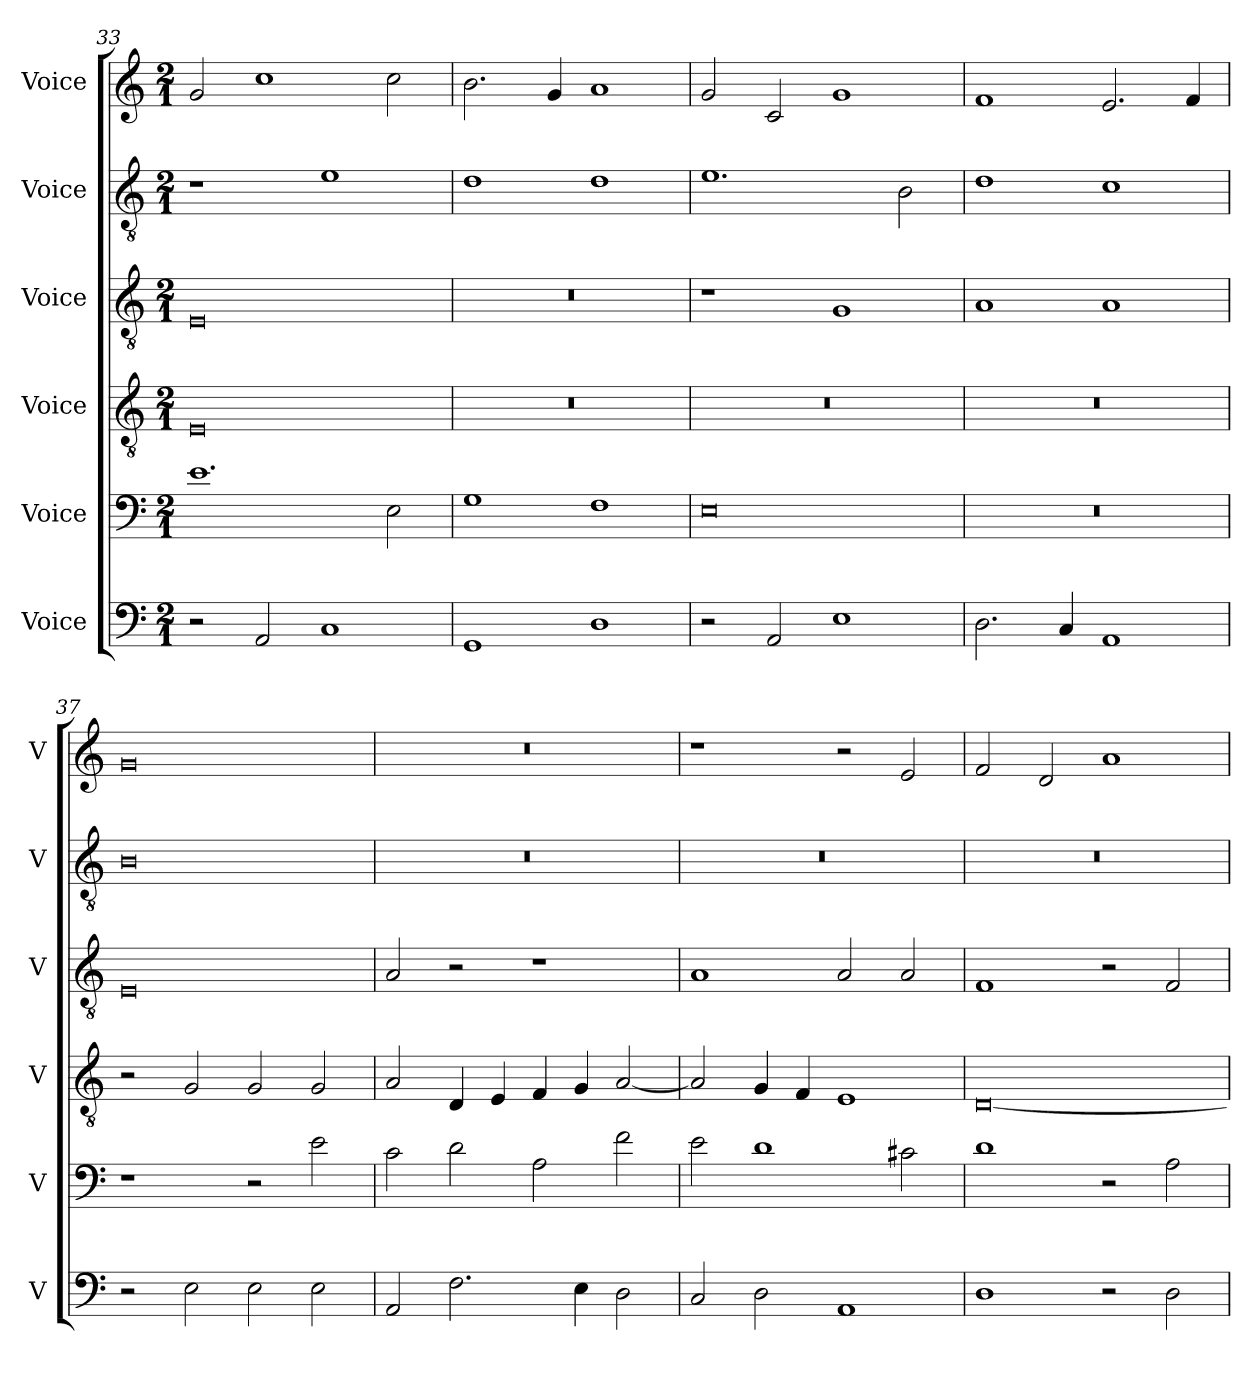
**kern	**kern	**kern	**kern	**kern	**kern
*part6	*part5	*part4	*part3	*part2	*part1
*staff6	*staff5	*staff4	*staff3	*staff2	*staff1
*I"Voice	*I"Voice	*I"Voice	*I"Voice	*I"Voice	*I"Voice
*I'V	*I'V	*I'V	*I'V	*I'V	*I'V
!!LO:PB:g=z
*clefF4	*clefF4	*clefGv2	*clefGv2	*clefGv2	*clefG2
*k[]	*k[]	*k[]	*k[]	*k[]	*k[]
*M2/1	*M2/1	*M2/1	*M2/1	*M2/1	*M2/1
=33	=33	=33	=33	=33	=33
2r	1.e	0E	0E	1r	2g/
2AA/	.	.	.	.	1cc
1C	.	.	.	1e	.
.	2E\	.	.	.	2cc\
=34	=34	=34	=34	=34	=34
1GG	1G	0r	0r	1d	2.b\
.	.	.	.	.	4g/
1D	1F	.	.	1d	1a
=35	=35	=35	=35	=35	=35
2r	0E	0r	1r	1.e	2g/
2AA/	.	.	.	.	2c/
1E	.	.	1G	.	1g
.	.	.	.	2B\	.
=36	=36	=36	=36	=36	=36
2.D\	0r	0r	1A	1d	1f
4C/	.	.	.	.	.
1AA	.	.	1A	1c	2.e/
.	.	.	.	.	4f/
!!LO:LB:g=z
=37	=37	=37	=37	=37	=37
2r	1r	2r	0E	0B	0g
2E\	.	2G/	.	.	.
2E\	2r	2G/	.	.	.
2E\	2e\	2G/	.	.	.
=38	=38	=38	=38	=38	=38
2AA/	2c\	2A/	2A/	0r	0r
2.F\	2d\	4D/	2r	.	.
.	.	4E/	.	.	.
.	2A\	4F/	1r	.	.
4E\	.	4G/	.	.	.
2D\	2f\	[2A/	.	.	.
=39	=39	=39	=39	=39	=39
2C/	2e\	2A/]	1A	0r	1r
2D\	1d	4G/	.	.	.
.	.	4F/	.	.	.
1AA	.	1E	2A/	.	2r
.	2c#X\	.	2A/	.	2e/
=40	=40	=40	=40	=40	=40
1D	1d	[0D	1F	0r	2f/
.	.	.	.	.	2d/
2r	2r	.	2r	.	1a
2D\	2A\	.	2F/	.	.
=	=	=	=	=	=
*-	*-	*-	*-	*-	*-
